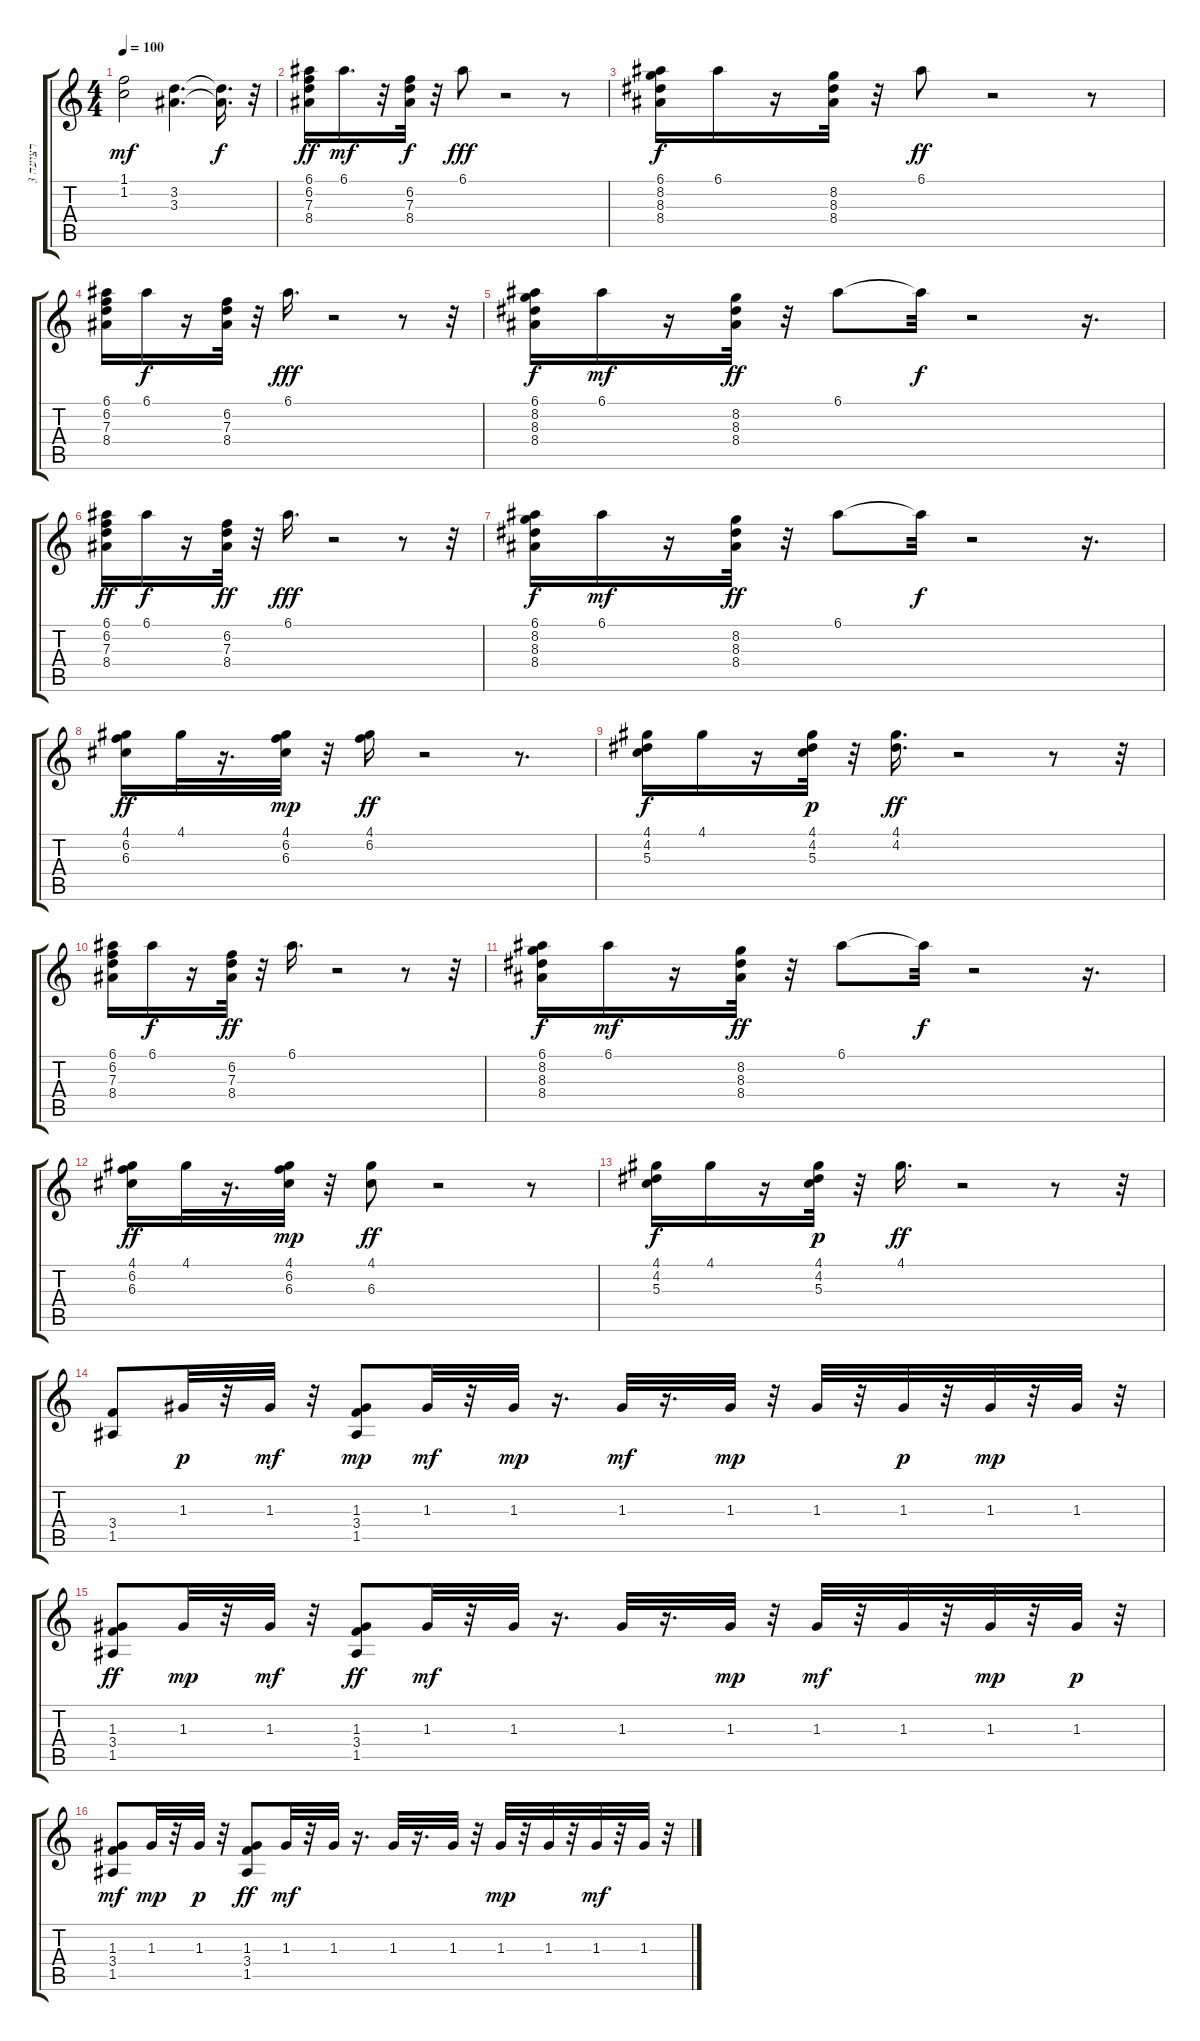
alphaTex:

\track ("רצועה 3" "רצועה 3") {instrument overdrivenguitar}
\staff {score tabs}
\tuning (E4 B3 G3 D3 A2 E2) {hide}
\ts (4 4)
\tempo 100
\clef g2
\ks c
(1.1 1.2).2{dy mf} (3.2 3.3).4{d} (3.2{t} 3.3{t}).16{d dy f} r.32 |
(6.1 6.2 7.3 8.4).16{dy ff} 6.1.16{d dy mf} r.32 (6.2 7.3 8.4).32{dy f} r.32 6.1.8{dy fff} r.2 r.8 |
(6.1 8.2 8.3 8.4).16{dy f} 6.1.16 r.16 (8.2 8.3 8.4).32 r.32 6.1.8{dy ff} r.2 r.8 |
(6.1 6.2 7.3 8.4).16 6.1.16{dy f} r.16 (6.2 7.3 8.4).32 r.32 6.1.16{d dy fff} r.2 r.8 r.32 |
(6.1 8.2 8.3 8.4).16{dy f} 6.1.16{dy mf} r.16 (8.2 8.3 8.4).32{dy ff} r.32 6.1.8 6.1{t}.32{dy f} r.2 r.16{d} |
(6.1 6.2 7.3 8.4).16{dy ff} 6.1.16{dy f} r.16 (6.2 7.3 8.4).32{dy ff} r.32 6.1.16{d dy fff} r.2 r.8 r.32 |
(6.1 8.2 8.3 8.4).16{dy f} 6.1.16{dy mf} r.16 (8.2 8.3 8.4).32{dy ff} r.32 6.1.8 6.1{t}.32{dy f} r.2 r.16{d} |
(4.1 6.2 6.3).16{dy ff} 4.1.32 r.16{d} (4.1 6.2 6.3).32{dy mp} r.32 (4.1 6.2).16{dy ff} r.2 r.8{d} |
(4.1 4.2 5.3).16{dy f} 4.1.16 r.16 (4.1 4.2 5.3).32{dy p} r.32 (4.1 4.2).16{d dy ff} r.2 r.8 r.32 |
(6.1 6.2 7.3 8.4).16 6.1.16{dy f} r.16 (6.2 7.3 8.4).32{dy ff} r.32 6.1.16{d} r.2 r.8 r.32 |
(6.1 8.2 8.3 8.4).16{dy f} 6.1.16{dy mf} r.16 (8.2 8.3 8.4).32{dy ff} r.32 6.1.8 6.1{t}.32{dy f} r.2 r.16{d} |
(4.1 6.2 6.3).16{dy ff} 4.1.32 r.16{d} (4.1 6.2 6.3).32{dy mp} r.32 (4.1 6.3).8{dy ff} r.2 r.8 |
(4.1 4.2 5.3).16{dy f} 4.1.16 r.16 (4.1 4.2 5.3).32{dy p} r.32 4.1.16{d dy ff} r.2 r.8 r.32 |
(3.4 1.5).8 1.3.32{dy p} r.32 1.3.32{dy mf} r.32 (1.3 3.4 1.5).8{dy mp} 1.3.32{dy mf} r.32 1.3.32{dy mp} r.16{d} 1.3.32{dy mf} r.16{d} 1.3.32{dy mp} r.32 1.3.32 r.32 1.3.32{dy p} r.32 1.3.32{dy mp} r.32 1.3.32 r.32 |
(1.3 3.4 1.5).8{dy ff} 1.3.32{dy mp} r.32 1.3.32{dy mf} r.32 (1.3 3.4 1.5).8{dy ff} 1.3.32{dy mf} r.32 1.3.32 r.16{d} 1.3.32 r.16{d} 1.3.32{dy mp} r.32 1.3.32{dy mf} r.32 1.3.32 r.32 1.3.32{dy mp} r.32 1.3.32{dy p} r.32 |
(1.3 3.4 1.5).8{dy mf} 1.3.32{dy mp} r.32 1.3.32{dy p} r.32 (1.3 3.4 1.5).8{dy ff} 1.3.32{dy mf} r.32 1.3.32 r.16{d} 1.3.32 r.16{d} 1.3.32 r.32 1.3.32{dy mp} r.32 1.3.32 r.32 1.3.32{dy mf} r.32 1.3.32 r.32
